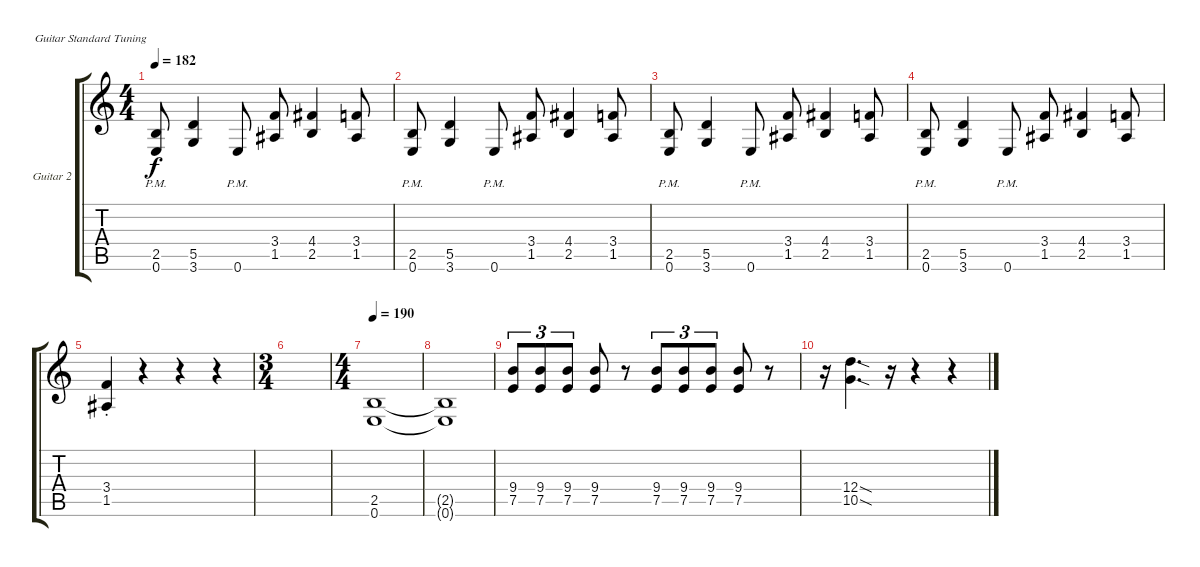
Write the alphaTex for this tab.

\bracketExtendMode groupsimilarinstruments
\firstSystemTrackNameOrientation horizontal
\otherSystemsTrackNameOrientation horizontal
\track ("Guitar 2" "Guitar 2") {instrument overdrivenguitar}
\staff {score tabs}
\tuning (E4 B3 G3 D3 A2 E2)
\ts (4 4)
\tempo 182
\clef g2
\ks c
(2.5{pm} 0.6{pm}).8{dy f} (5.5 3.6).4 0.6{pm}.8 (3.4 1.5).8 (4.4 2.5).4 (3.4 1.5).8 |
(2.5{pm} 0.6{pm}).8 (5.5 3.6).4 0.6{pm}.8 (3.4 1.5).8 (4.4 2.5).4 (3.4 1.5).8 |
(2.5{pm} 0.6{pm}).8 (5.5 3.6).4 0.6{pm}.8 (3.4 1.5).8 (4.4 2.5).4 (3.4 1.5).8 |
(2.5{pm} 0.6{pm}).8 (5.5 3.6).4 0.6{pm}.8 (3.4 1.5).8 (4.4 2.5).4 (3.4 1.5).8 |
(3.4{st} 1.5{st}).4 r.4 r.4 r.4 |
\ts (3 4)
|
\ts (4 4)
\tempo 190
(2.5 0.6).1 |
(2.5{t} 0.6{t}).1 |
(9.4 7.5).8{tu (3 2)} (9.4 7.5).8{tu (3 2)} (9.4 7.5).8{tu (3 2)} (9.4 7.5).8 r.8 (9.4 7.5).8{tu (3 2)} (9.4 7.5).8{tu (3 2)} (9.4 7.5).8{tu (3 2)} (9.4 7.5).8 r.8 |
r.16 (12.4{sod} 10.5{sod}).4{d} r.16 r.4 r.4
